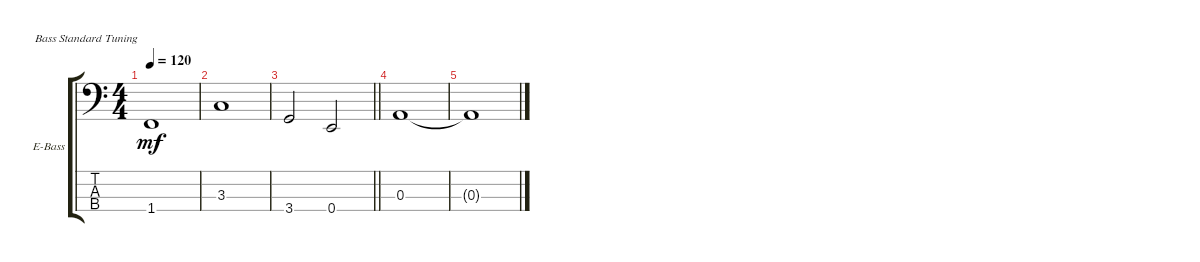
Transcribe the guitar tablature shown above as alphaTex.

\defaultSystemsLayout 4
\bracketExtendMode groupsimilarinstruments
\firstSystemTrackNameOrientation horizontal
\otherSystemsTrackNameOrientation horizontal
\track ("Electric Bass" "E-Bass") {instrument electricbassfinger}
\staff {score tabs}
\tuning (G2 D2 A1 E1)
\ts (4 4)
\tempo 120
\clef f4
\scale
0.333333
\ks aminor
1.4.1{dy mf} |
\scale
0.333333 3.3.1 |
\scale
0.333333
\barLineRight lightlight
3.4.2 0.4.2 |
0.3.1 |
0.3{t}.1
